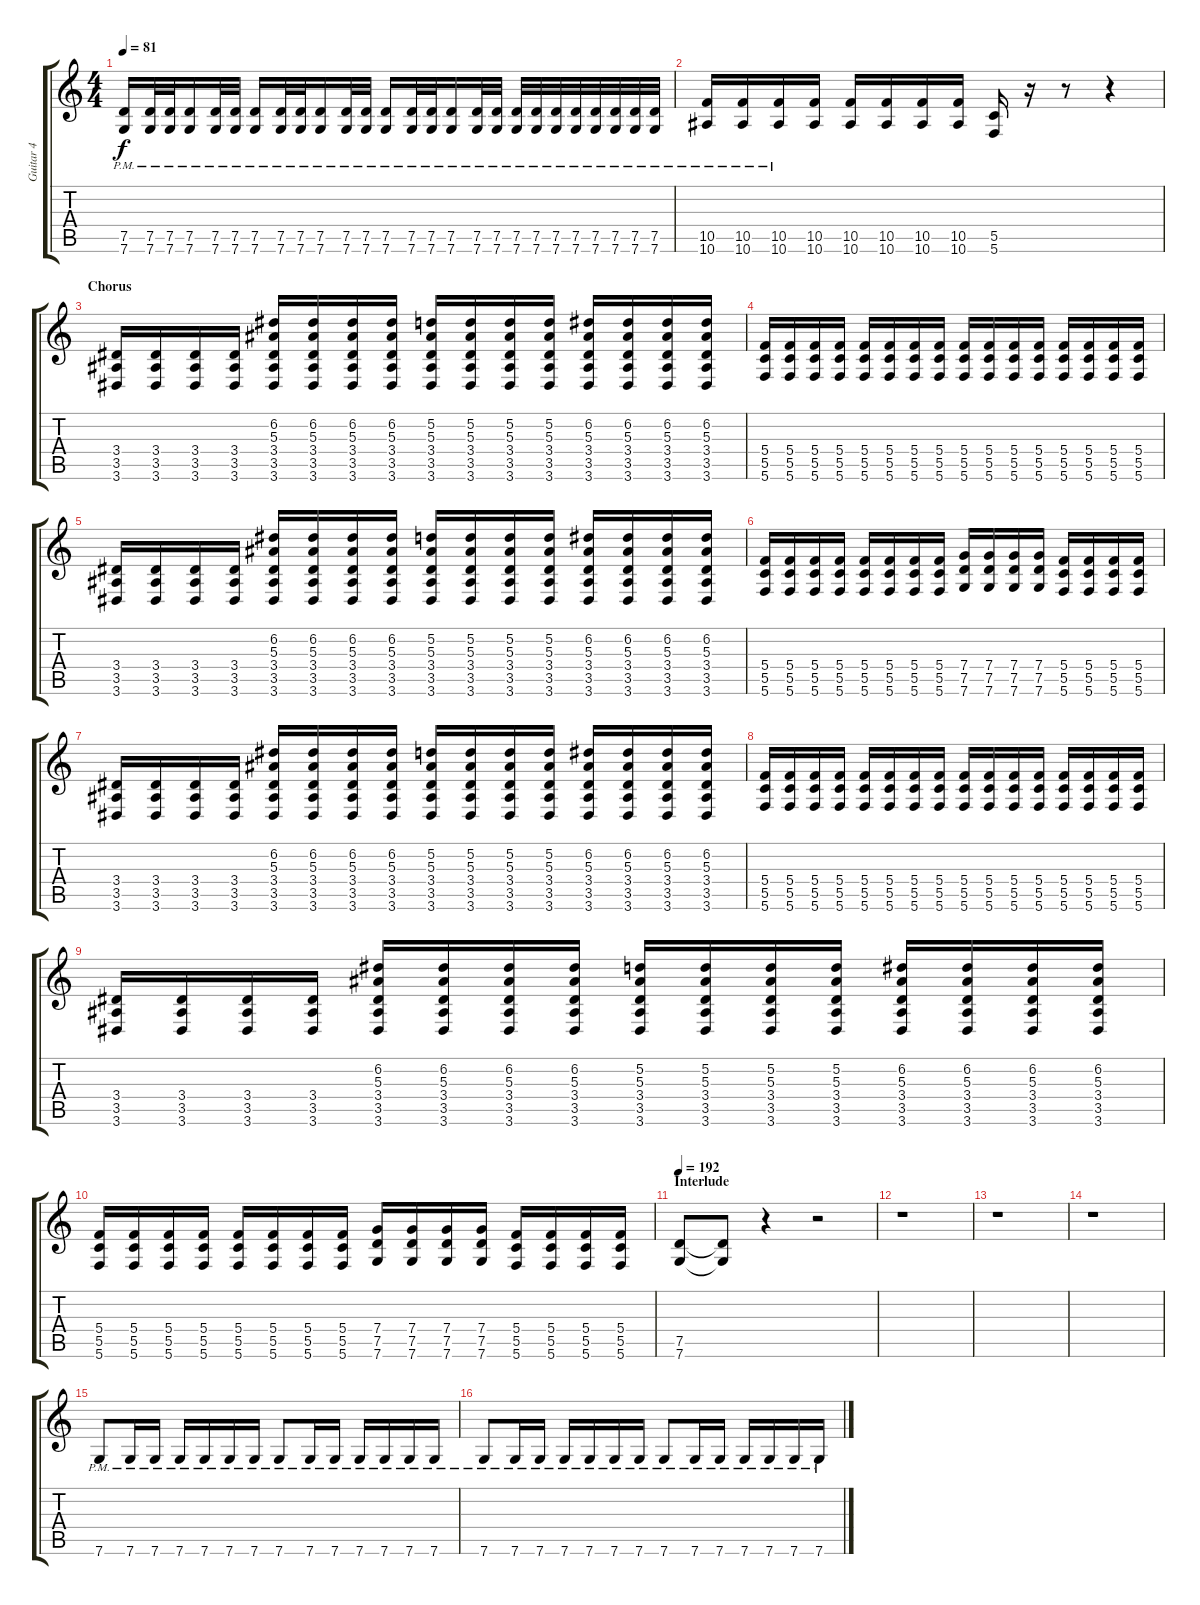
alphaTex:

\track ("Guitar 4" "Guitar 4") {instrument distortionguitar}
\staff {score tabs}
\tuning (D4 A3 F3 C3 G2 C2) {hide}
\ts (4 4)
\tempo 81
\clef g2
\ks c
(7.5{pm} 7.6{pm}).16{dy f} (7.5{pm} 7.6{pm}).32 (7.5{pm} 7.6{pm}).32 (7.5{pm} 7.6{pm}).16 (7.5{pm} 7.6{pm}).32 (7.5{pm} 7.6{pm}).32 (7.5{pm} 7.6{pm}).16 (7.5{pm} 7.6{pm}).32 (7.5{pm} 7.6{pm}).32 (7.5{pm} 7.6{pm}).16 (7.5{pm} 7.6{pm}).32 (7.5{pm} 7.6{pm}).32 (7.5{pm} 7.6{pm}).16 (7.5{pm} 7.6{pm}).32 (7.5{pm} 7.6{pm}).32 (7.5{pm} 7.6{pm}).16 (7.5{pm} 7.6{pm}).32 (7.5{pm} 7.6{pm}).32 (7.5{pm} 7.6{pm}).32 (7.5{pm} 7.6{pm}).32 (7.5{pm} 7.6{pm}).32 (7.5{pm} 7.6{pm}).32 (7.5{pm} 7.6{pm}).32 (7.5{pm} 7.6{pm}).32 (7.5{pm} 7.6{pm}).32 (7.5{pm} 7.6{pm}).32 |
(10.5{pm} 10.6{pm}).16 (10.5{pm} 10.6{pm}).16 (10.5{pm} 10.6{pm}).16 (10.5 10.6).16 (10.5 10.6).16 (10.5 10.6).16 (10.5 10.6).16 (10.5 10.6).16 (5.5 5.6).16 r.16 r.8 r.4 |
\section ("" "Chorus")
(3.4 3.5 3.6).16 (3.4 3.5 3.6).16 (3.4 3.5 3.6).16 (3.4 3.5 3.6).16 (6.2 5.3 3.4 3.5 3.6).16 (6.2 5.3 3.4 3.5 3.6).16 (6.2 5.3 3.4 3.5 3.6).16 (6.2 5.3 3.4 3.5 3.6).16 (5.2 5.3 3.4 3.5 3.6).16 (5.2 5.3 3.4 3.5 3.6).16 (5.2 5.3 3.4 3.5 3.6).16 (5.2 5.3 3.4 3.5 3.6).16 (6.2 5.3 3.4 3.5 3.6).16 (6.2 5.3 3.4 3.5 3.6).16 (6.2 5.3 3.4 3.5 3.6).16 (6.2 5.3 3.4 3.5 3.6).16 |
(5.4 5.5 5.6).16 (5.4 5.5 5.6).16 (5.4 5.5 5.6).16 (5.4 5.5 5.6).16 (5.4 5.5 5.6).16 (5.4 5.5 5.6).16 (5.4 5.5 5.6).16 (5.4 5.5 5.6).16 (5.4 5.5 5.6).16 (5.4 5.5 5.6).16 (5.4 5.5 5.6).16 (5.4 5.5 5.6).16 (5.4 5.5 5.6).16 (5.4 5.5 5.6).16 (5.4 5.5 5.6).16 (5.4 5.5 5.6).16 |
(3.4 3.5 3.6).16 (3.4 3.5 3.6).16 (3.4 3.5 3.6).16 (3.4 3.5 3.6).16 (6.2 5.3 3.4 3.5 3.6).16 (6.2 5.3 3.4 3.5 3.6).16 (6.2 5.3 3.4 3.5 3.6).16 (6.2 5.3 3.4 3.5 3.6).16 (5.2 5.3 3.4 3.5 3.6).16 (5.2 5.3 3.4 3.5 3.6).16 (5.2 5.3 3.4 3.5 3.6).16 (5.2 5.3 3.4 3.5 3.6).16 (6.2 5.3 3.4 3.5 3.6).16 (6.2 5.3 3.4 3.5 3.6).16 (6.2 5.3 3.4 3.5 3.6).16 (6.2 5.3 3.4 3.5 3.6).16 |
(5.4 5.5 5.6).16 (5.4 5.5 5.6).16 (5.4 5.5 5.6).16 (5.4 5.5 5.6).16 (5.4 5.5 5.6).16 (5.4 5.5 5.6).16 (5.4 5.5 5.6).16 (5.4 5.5 5.6).16 (7.4 7.5 7.6).16 (7.4 7.5 7.6).16 (7.4 7.5 7.6).16 (7.4 7.5 7.6).16 (5.4 5.5 5.6).16 (5.4 5.5 5.6).16 (5.4 5.5 5.6).16 (5.4 5.5 5.6).16 |
(3.4 3.5 3.6).16 (3.4 3.5 3.6).16 (3.4 3.5 3.6).16 (3.4 3.5 3.6).16 (6.2 5.3 3.4 3.5 3.6).16 (6.2 5.3 3.4 3.5 3.6).16 (6.2 5.3 3.4 3.5 3.6).16 (6.2 5.3 3.4 3.5 3.6).16 (5.2 5.3 3.4 3.5 3.6).16 (5.2 5.3 3.4 3.5 3.6).16 (5.2 5.3 3.4 3.5 3.6).16 (5.2 5.3 3.4 3.5 3.6).16 (6.2 5.3 3.4 3.5 3.6).16 (6.2 5.3 3.4 3.5 3.6).16 (6.2 5.3 3.4 3.5 3.6).16 (6.2 5.3 3.4 3.5 3.6).16 |
(5.4 5.5 5.6).16 (5.4 5.5 5.6).16 (5.4 5.5 5.6).16 (5.4 5.5 5.6).16 (5.4 5.5 5.6).16 (5.4 5.5 5.6).16 (5.4 5.5 5.6).16 (5.4 5.5 5.6).16 (5.4 5.5 5.6).16 (5.4 5.5 5.6).16 (5.4 5.5 5.6).16 (5.4 5.5 5.6).16 (5.4 5.5 5.6).16 (5.4 5.5 5.6).16 (5.4 5.5 5.6).16 (5.4 5.5 5.6).16 |
(3.4 3.5 3.6).16 (3.4 3.5 3.6).16 (3.4 3.5 3.6).16 (3.4 3.5 3.6).16 (6.2 5.3 3.4 3.5 3.6).16 (6.2 5.3 3.4 3.5 3.6).16 (6.2 5.3 3.4 3.5 3.6).16 (6.2 5.3 3.4 3.5 3.6).16 (5.2 5.3 3.4 3.5 3.6).16 (5.2 5.3 3.4 3.5 3.6).16 (5.2 5.3 3.4 3.5 3.6).16 (5.2 5.3 3.4 3.5 3.6).16 (6.2 5.3 3.4 3.5 3.6).16 (6.2 5.3 3.4 3.5 3.6).16 (6.2 5.3 3.4 3.5 3.6).16 (6.2 5.3 3.4 3.5 3.6).16 |
(5.4 5.5 5.6).16 (5.4 5.5 5.6).16 (5.4 5.5 5.6).16 (5.4 5.5 5.6).16 (5.4 5.5 5.6).16 (5.4 5.5 5.6).16 (5.4 5.5 5.6).16 (5.4 5.5 5.6).16 (7.4 7.5 7.6).16 (7.4 7.5 7.6).16 (7.4 7.5 7.6).16 (7.4 7.5 7.6).16 (5.4 5.5 5.6).16 (5.4 5.5 5.6).16 (5.4 5.5 5.6).16 (5.4 5.5 5.6).16 |
\section ("" "Interlude")
\tempo 192
(7.5 7.6).8 (7.5{t} 7.6{t}).8 r.4 r.2 |
r.1 |
r.1 |
r.1 |
7.6{pm}.8 7.6{pm}.16 7.6{pm}.16 7.6{pm}.16 7.6{pm}.16 7.6{pm}.16 7.6{pm}.16 7.6{pm}.8 7.6{pm}.16 7.6{pm}.16 7.6{pm}.16 7.6{pm}.16 7.6{pm}.16 7.6{pm}.16 |
7.6{pm}.8 7.6{pm}.16 7.6{pm}.16 7.6{pm}.16 7.6{pm}.16 7.6{pm}.16 7.6{pm}.16 7.6{pm}.8 7.6{pm}.16 7.6{pm}.16 7.6{pm}.16 7.6{pm}.16 7.6{pm}.16 7.6{pm}.16
